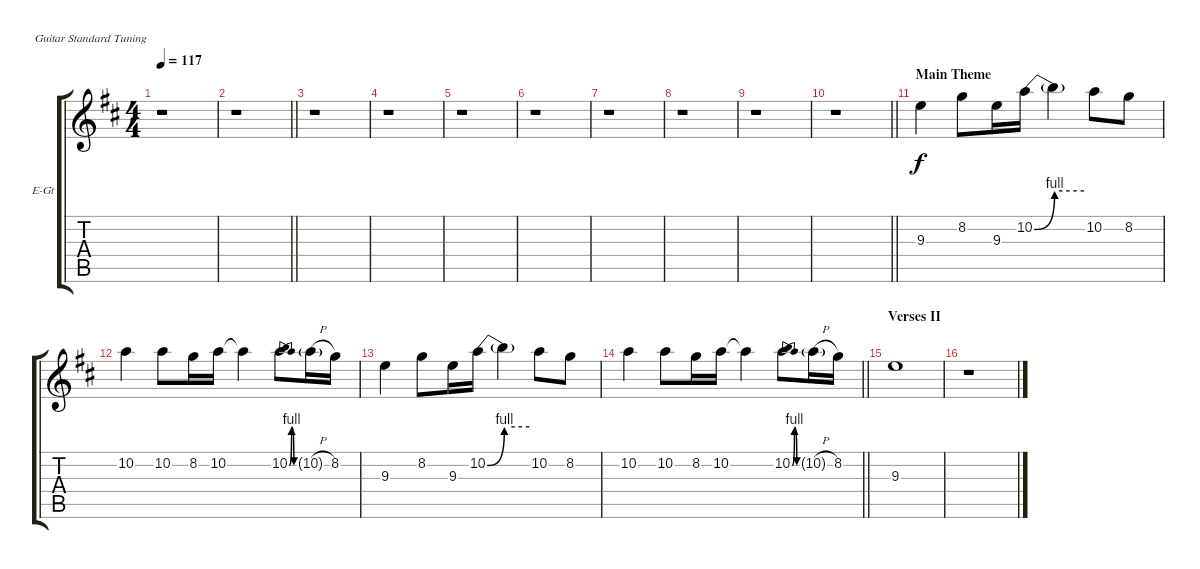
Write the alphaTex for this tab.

\bracketExtendMode groupsimilarinstruments
\firstSystemTrackNameOrientation horizontal
\otherSystemsTrackNameOrientation horizontal
\track ("Lead Guitar" "E-Gt") {instrument overdrivenguitar}
\staff {score tabs}
\tuning (E4 B3 G3 D3 A2 E2)
\ts (4 4)
\tempo 117
\clef g2
\ks d
r.1{dy f} |
\barLineRight lightlight
r.1 |
r.1 |
r.1 |
r.1 |
r.1 |
r.1 |
r.1 |
r.1 |
\barLineRight lightlight
r.1 |
\section ("" "Main Theme")
9.3.4 8.2.8 9.3.16 10.2{be (bend 0 0 60 4)}.16 10.2{be (hold 0 4 60 4) t}.4 10.2.8 8.2.8 |
10.2.4 10.2.8 8.2.16 10.2.16 10.2{t}.4 10.2{be (bendrelease 0 0 30 4 30 4 60 0)}.8 10.2{h g}.16 8.2.16 |
9.3.4 8.2.8 9.3.16 10.2{be (bend 0 0 60 4)}.16 10.2{be (hold 0 4 60 4) t}.4 10.2.8 8.2.8 |
\barLineRight lightlight
10.2.4 10.2.8 8.2.16 10.2.16 10.2{t}.4 10.2{be (bendrelease 0 0 30 4 30 4 60 0)}.8 10.2{h g}.16 8.2.16 |
\section ("" "Verses II")
9.3.1 |
r.1
